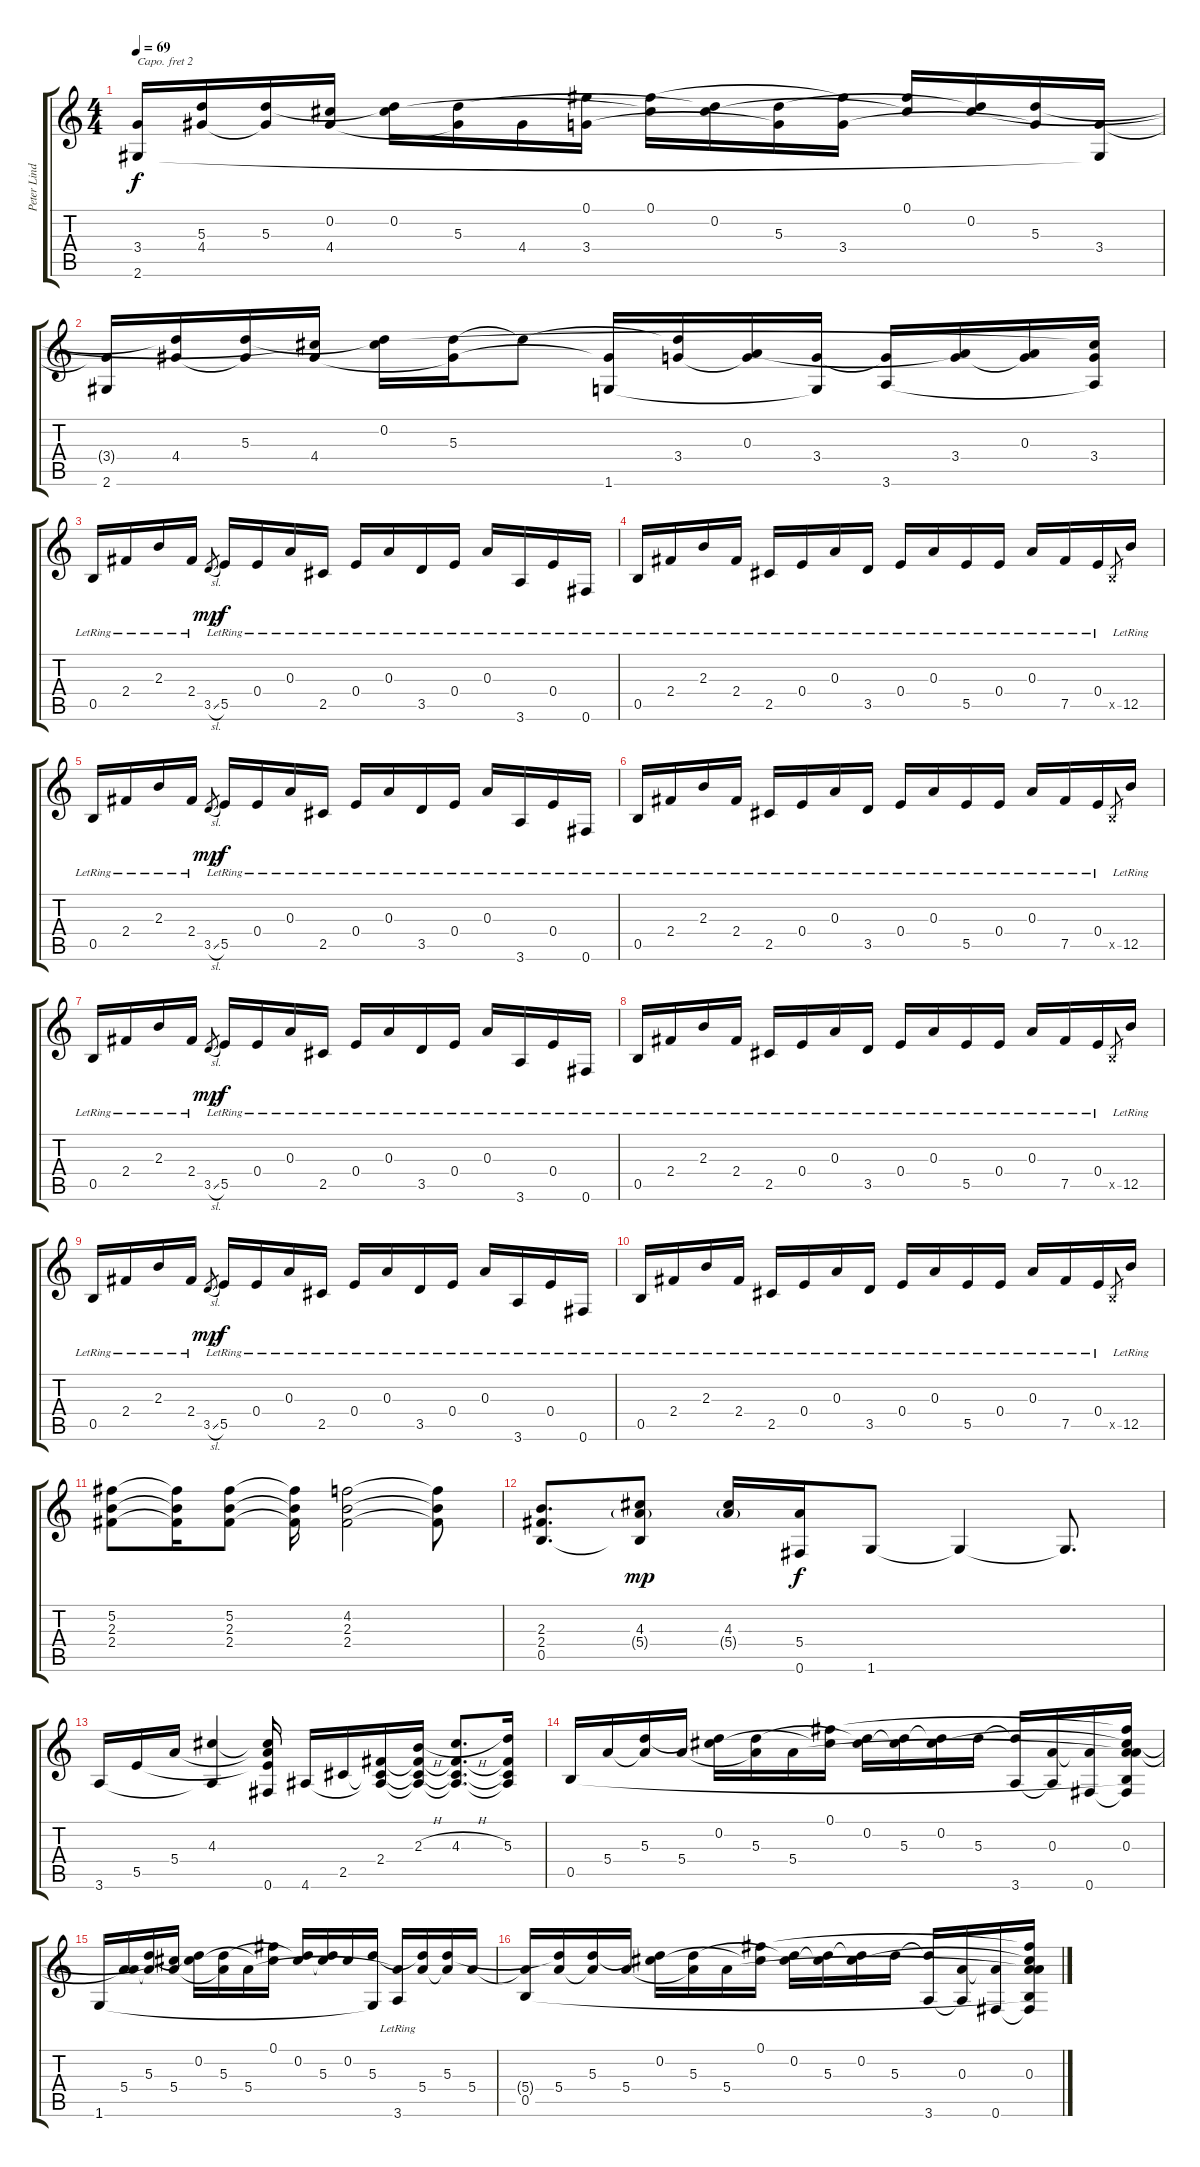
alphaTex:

\track ("Peter Lindgren" "Peter Lind") {instrument electricguitarjazz}
\staff {score tabs}
\capo 2
\tuning (E4 B3 G3 D3 A2 E2) {hide}
\ts (4 4)
\tempo 69
\clef g2
\ks c
(3.4{t} 2.6).16{dy f} (5.3{t} 4.4).16 (5.3 4.4{t}).16 (0.2{t} 4.4).16 (0.2 5.3{t}).16 (5.3 4.4{t}).16 4.4.16 (0.1{t} 3.4).16 (0.1 0.2{t}).16 (0.2 5.3{t}).16 (5.3 3.4{t}).16 (0.1{t} 3.4).16 (0.1 0.2{t}).16 (0.2 5.3{t}).16 (5.3 3.4{t}).16 (3.4 2.6{t}).16 |
(3.4{t} 2.6).16 (5.3{t} 4.4).16 (5.3 4.4{t}).16 (0.2{t} 4.4).16 (0.2 5.3{t}).16 (5.3 4.4{t}).16 5.3{t}.8 (4.4{t} 1.6).16 (5.3{t} 3.4).16 (0.3 3.4{t}).16 (3.4 1.6{t}).16 (3.4{t} 3.6).16 (0.3{t} 3.4).16 (0.3 3.4{t}).16 (0.2{t} 3.4 3.6{t}).16 |
0.5{lr}.16 2.4{lr}.16 2.3{lr}.16 2.4{lr}.16 3.5{sl}.8{gr dy mp} 5.5{lr}.16{dy f} 0.4{lr}.16 0.3{lr}.16 2.5{lr}.16 0.4{lr}.16 0.3{lr}.16 3.5{lr}.16 0.4{lr}.16 0.3{lr}.16 3.6{lr}.16 0.4{lr}.16 0.6{lr}.16 |
0.5{lr}.16 2.4{lr}.16 2.3{lr}.16 2.4{lr}.16 2.5{lr}.16 0.4{lr}.16 0.3{lr}.16 3.5{lr}.16 0.4{lr}.16 0.3{lr}.16 5.5{lr}.16 0.4{lr}.16 0.3{lr}.16 7.5{lr}.16 0.4{lr}.16 0.5{x}.8{gr} 12.5{lr}.16 |
0.5{lr}.16 2.4{lr}.16 2.3{lr}.16 2.4{lr}.16 3.5{sl}.8{gr dy mp} 5.5{lr}.16{dy f} 0.4{lr}.16 0.3{lr}.16 2.5{lr}.16 0.4{lr}.16 0.3{lr}.16 3.5{lr}.16 0.4{lr}.16 0.3{lr}.16 3.6{lr}.16 0.4{lr}.16 0.6{lr}.16 |
0.5{lr}.16 2.4{lr}.16 2.3{lr}.16 2.4{lr}.16 2.5{lr}.16 0.4{lr}.16 0.3{lr}.16 3.5{lr}.16 0.4{lr}.16 0.3{lr}.16 5.5{lr}.16 0.4{lr}.16 0.3{lr}.16 7.5{lr}.16 0.4{lr}.16 0.5{x}.8{gr} 12.5{lr}.16 |
0.5{lr}.16 2.4{lr}.16 2.3{lr}.16 2.4{lr}.16 3.5{sl}.8{gr dy mp} 5.5{lr}.16{dy f} 0.4{lr}.16 0.3{lr}.16 2.5{lr}.16 0.4{lr}.16 0.3{lr}.16 3.5{lr}.16 0.4{lr}.16 0.3{lr}.16 3.6{lr}.16 0.4{lr}.16 0.6{lr}.16 |
0.5{lr}.16 2.4{lr}.16 2.3{lr}.16 2.4{lr}.16 2.5{lr}.16 0.4{lr}.16 0.3{lr}.16 3.5{lr}.16 0.4{lr}.16 0.3{lr}.16 5.5{lr}.16 0.4{lr}.16 0.3{lr}.16 7.5{lr}.16 0.4{lr}.16 0.5{x}.8{gr} 12.5{lr}.16 |
0.5{lr}.16 2.4{lr}.16 2.3{lr}.16 2.4{lr}.16 3.5{sl}.8{gr dy mp} 5.5{lr}.16{dy f} 0.4{lr}.16 0.3{lr}.16 2.5{lr}.16 0.4{lr}.16 0.3{lr}.16 3.5{lr}.16 0.4{lr}.16 0.3{lr}.16 3.6{lr}.16 0.4{lr}.16 0.6{lr}.16 |
0.5{lr}.16 2.4{lr}.16 2.3{lr}.16 2.4{lr}.16 2.5{lr}.16 0.4{lr}.16 0.3{lr}.16 3.5{lr}.16 0.4{lr}.16 0.3{lr}.16 5.5{lr}.16 0.4{lr}.16 0.3{lr}.16 7.5{lr}.16 0.4{lr}.16 0.5{x}.8{gr} 12.5{lr}.16 |
(5.2 2.3 2.4).8 (5.2{t} 2.3{t} 2.4{t}).16 (5.2 2.3 2.4).8 (5.2{t} 2.3{t} 2.4{t}).16 (4.2 2.3 2.4).2 (4.2{t} 2.3{t} 2.4{t}).8 |
(2.3 2.4 0.5).8{d} (4.3 5.4{g} 0.5{t}).8{dy mp} (4.3 5.4{g}).16 (5.4 0.6).16{dy f} 1.6.8 1.6{t}.4 1.6{t}.8{d} |
3.6.16 5.5.16 5.4.16 (4.3 3.6{t}).4 (4.3{t} 5.4{t} 5.5{t} 0.6).16 4.6.16 2.5.16 (2.4 2.5{t} 4.6{t}).16 (2.3{h} 2.4{t} 2.5{t} 4.6{t}).16 (4.3{h} 2.4{t} 2.5{t} 4.6{t}).8{d} (5.3 2.4{t} 2.5{t} 4.6{t}).16 |
0.5.16 5.4.16 (5.3 5.4{t}).16 5.4.16 (0.2 5.3{t}).16 (5.3 5.4{t}).16 5.4.16 (0.1 0.2{t}).16 (0.2 5.3{t}).16 (0.2{t} 5.3).16 (0.2 5.3{t}).16 5.3.16 (5.3{t} 3.6).16 (0.3 3.6{t}).16 (0.3{t} 0.6).16 (0.1{t} 0.2{t} 0.3 5.4{t} 0.5{t} 0.6{t}).16 |
1.6.16 (0.3{t} 5.4).16 (5.3 5.4{t}).16 (0.2{t} 5.4).16 (0.2 5.3{t}).16 (5.3 5.4{t}).16 5.4.16 (0.1 0.2{t}).16 (0.2 5.3{t}).16 (0.2{t} 5.3).16 0.2.16 (5.3 1.6{t}).16 (5.4{t} 3.6{lr}).16 (5.3{t} 5.4).16 (5.3 5.4{t}).16 5.4.16 |
(5.4{t} 0.5).16{volume 12} (5.3{t} 5.4).16 (5.3 5.4{t}).16 5.4.16 (0.2 5.3{t}).16 (5.3 5.4{t}).16 5.4.16 (0.1 0.2{t}).16 (0.2 5.3{t}).16 (0.2{t} 5.3).16 (0.2 5.3{t}).16 5.3.16 (5.3{t} 3.6).16 (0.3 3.6{t}).16 (0.3{t} 0.6).16 (0.1{t} 0.2{t} 0.3 5.4{t} 0.5{t} 0.6{t}).16
